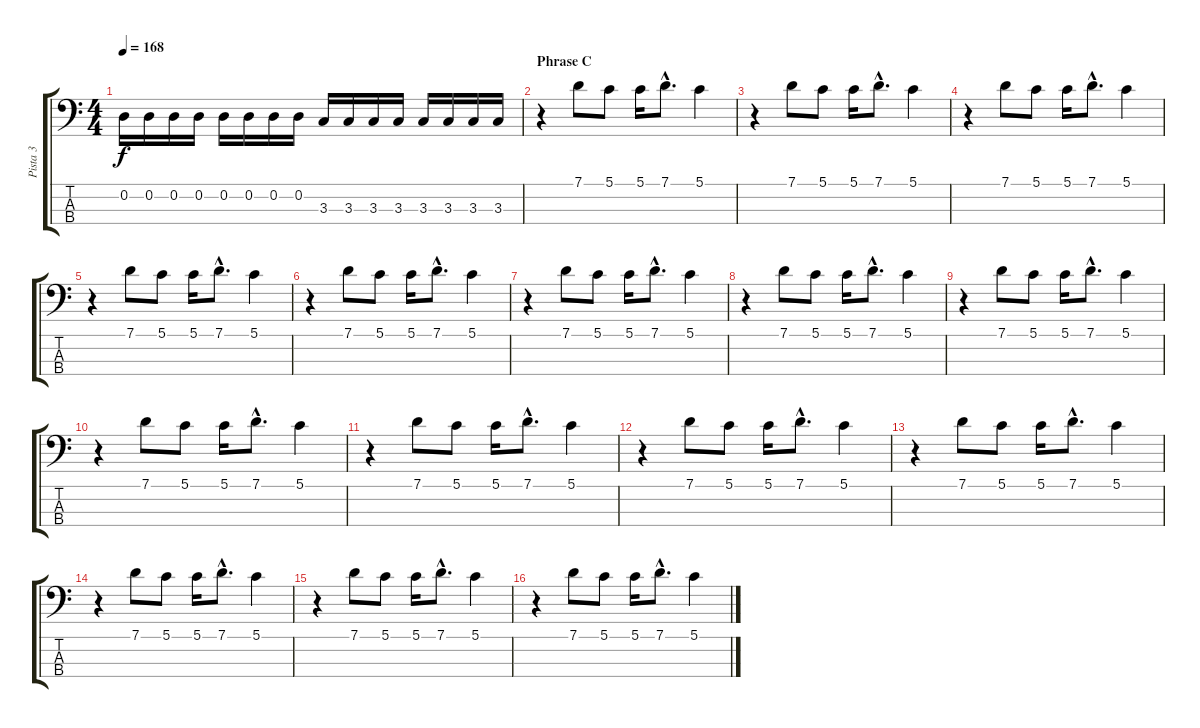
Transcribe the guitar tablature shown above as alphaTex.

\track ("Pista 3" "Pista 3") {instrument electricbassfinger}
\staff {score tabs}
\tuning (G2 D2 A1 E1) {hide}
\ts (4 4)
\tempo 168
\clef f4
\ks c
0.2.16{dy f} 0.2.16 0.2.16 0.2.16 0.2.16 0.2.16 0.2.16 0.2.16 3.3.16 3.3.16 3.3.16 3.3.16 3.3.16 3.3.16 3.3.16 3.3.16 |
\section ("" "Phrase C")
r.4 7.1.8 5.1.8 5.1.16 7.1{hac}.8{d} 5.1.4 |
r.4 7.1.8 5.1.8 5.1.16 7.1{hac}.8{d} 5.1.4 |
r.4 7.1.8 5.1.8 5.1.16 7.1{hac}.8{d} 5.1.4 |
r.4 7.1.8 5.1.8 5.1.16 7.1{hac}.8{d} 5.1.4 |
r.4 7.1.8 5.1.8 5.1.16 7.1{hac}.8{d} 5.1.4 |
r.4 7.1.8 5.1.8 5.1.16 7.1{hac}.8{d} 5.1.4 |
r.4 7.1.8 5.1.8 5.1.16 7.1{hac}.8{d} 5.1.4 |
r.4 7.1.8 5.1.8 5.1.16 7.1{hac}.8{d} 5.1.4 |
r.4 7.1.8 5.1.8 5.1.16 7.1{hac}.8{d} 5.1.4 |
r.4 7.1.8 5.1.8 5.1.16 7.1{hac}.8{d} 5.1.4 |
r.4 7.1.8 5.1.8 5.1.16 7.1{hac}.8{d} 5.1.4 |
r.4 7.1.8 5.1.8 5.1.16 7.1{hac}.8{d} 5.1.4 |
r.4 7.1.8 5.1.8 5.1.16 7.1{hac}.8{d} 5.1.4 |
r.4 7.1.8 5.1.8 5.1.16 7.1{hac}.8{d} 5.1.4 |
r.4 7.1.8 5.1.8 5.1.16 7.1{hac}.8{d} 5.1.4
